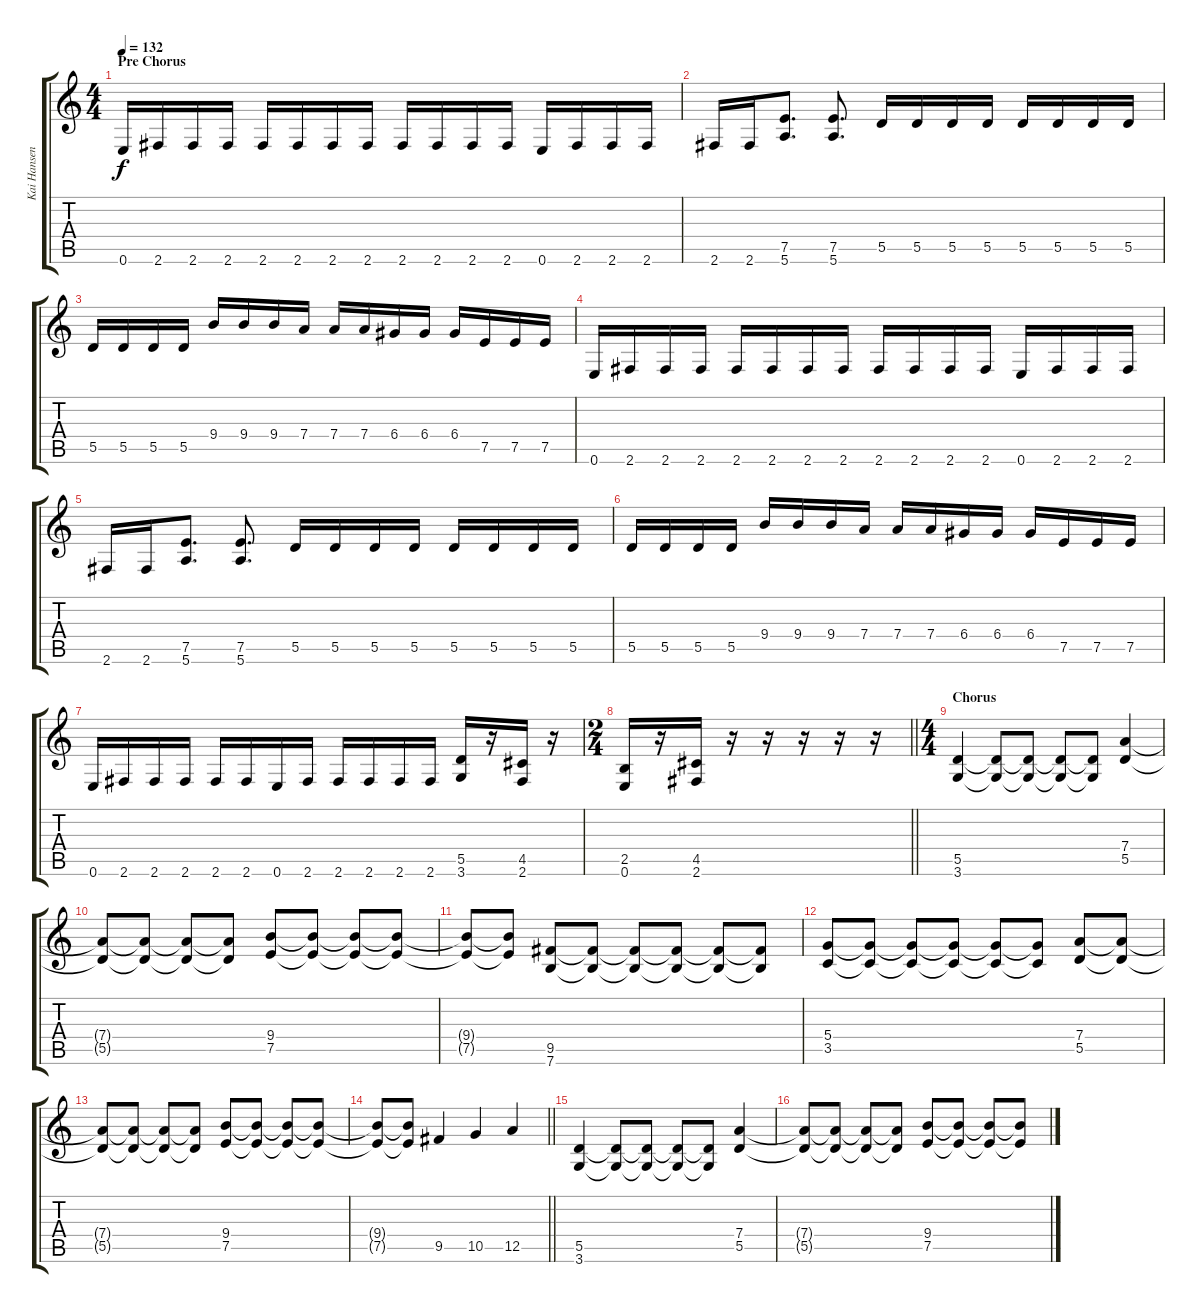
\track ("Kai Hansen" "Kai Hansen") {instrument overdrivenguitar}
\staff {score tabs}
\tuning (E4 B3 G3 D3 A2 E2) {hide}
\ts (4 4)
\section ("" "Pre Chorus")
\tempo 132
\clef g2
\ks c
0.6.16{dy f} 2.6.16 2.6.16 2.6.16 2.6.16 2.6.16 2.6.16 2.6.16 2.6.16 2.6.16 2.6.16 2.6.16 0.6.16 2.6.16 2.6.16 2.6.16 |
2.6.16 2.6.16 (7.5 5.6).8{d} (7.5 5.6).8{d} 5.5.16 5.5.16 5.5.16 5.5.16 5.5.16 5.5.16 5.5.16 5.5.16 |
5.5.16 5.5.16 5.5.16 5.5.16 9.4.16 9.4.16 9.4.16 7.4.16 7.4.16 7.4.16 6.4.16 6.4.16 6.4.16 7.5.16 7.5.16 7.5.16 |
0.6.16 2.6.16 2.6.16 2.6.16 2.6.16 2.6.16 2.6.16 2.6.16 2.6.16 2.6.16 2.6.16 2.6.16 0.6.16 2.6.16 2.6.16 2.6.16 |
2.6.16 2.6.16 (7.5 5.6).8{d} (7.5 5.6).8{d} 5.5.16 5.5.16 5.5.16 5.5.16 5.5.16 5.5.16 5.5.16 5.5.16 |
5.5.16 5.5.16 5.5.16 5.5.16 9.4.16 9.4.16 9.4.16 7.4.16 7.4.16 7.4.16 6.4.16 6.4.16 6.4.16 7.5.16 7.5.16 7.5.16 |
0.6.16 2.6.16 2.6.16 2.6.16 2.6.16 2.6.16 0.6.16 2.6.16 2.6.16 2.6.16 2.6.16 2.6.16 (5.5 3.6).16 r.16 (4.5 2.6).16 r.16 |
\ts (2 4)
\barLineRight lightlight
(2.5 0.6).16 r.16 (4.5 2.6).16 r.16 r.16 r.16 r.16 r.16 |
\ts (4 4)
\section ("" "Chorus")
(5.5 3.6).4 (5.5{t} 3.6{t}).8 (5.5{t} 3.6{t}).8 (5.5{t} 3.6{t}).8 (5.5{t} 3.6{t}).8 (7.4 5.5).4 |
(7.4{t} 5.5{t}).8 (7.4{t} 5.5{t}).8 (7.4{t} 5.5{t}).8 (7.4{t} 5.5{t}).8 (9.4 7.5).8 (9.4{t} 7.5{t}).8 (9.4{t} 7.5{t}).8 (9.4{t} 7.5{t}).8 |
(9.4{t} 7.5{t}).8 (9.4{t} 7.5{t}).8 (9.5 7.6).8 (9.5{t} 7.6{t}).8 (9.5{t} 7.6{t}).8 (9.5{t} 7.6{t}).8 (9.5{t} 7.6{t}).8 (9.5{t} 7.6{t}).8 |
(5.4 3.5).8 (5.4{t} 3.5{t}).8 (5.4{t} 3.5{t}).8 (5.4{t} 3.5{t}).8 (5.4{t} 3.5{t}).8 (5.4{t} 3.5{t}).8 (7.4 5.5).8 (7.4{t} 5.5{t}).8 |
(7.4{t} 5.5{t}).8 (7.4{t} 5.5{t}).8 (7.4{t} 5.5{t}).8 (7.4{t} 5.5{t}).8 (9.4 7.5).8 (9.4{t} 7.5{t}).8 (9.4{t} 7.5{t}).8 (9.4{t} 7.5{t}).8 |
\barLineRight lightlight
(9.4{t} 7.5{t}).8 (9.4{t} 7.5{t}).8 9.5.4 10.5.4 12.5.4 |
(5.5 3.6).4 (5.5{t} 3.6{t}).8 (5.5{t} 3.6{t}).8 (5.5{t} 3.6{t}).8 (5.5{t} 3.6{t}).8 (7.4 5.5).4 |
(7.4{t} 5.5{t}).8 (7.4{t} 5.5{t}).8 (7.4{t} 5.5{t}).8 (7.4{t} 5.5{t}).8 (9.4 7.5).8 (9.4{t} 7.5{t}).8 (9.4{t} 7.5{t}).8 (9.4{t} 7.5{t}).8
